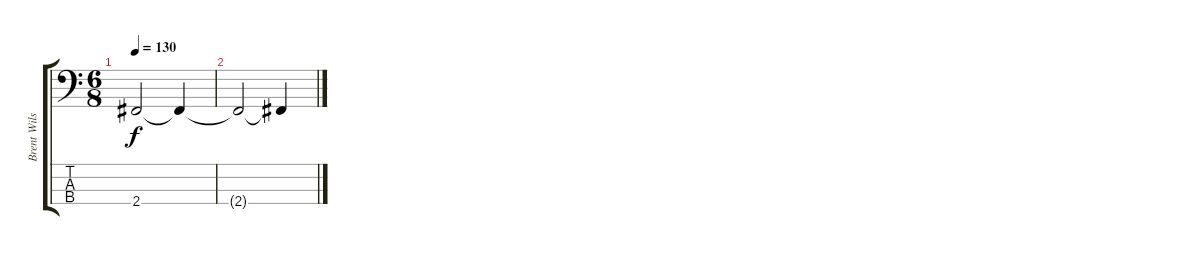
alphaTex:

\track ("Brent Wilson (Bass)" "Brent Wils") {instrument electricbasspick}
\staff {score tabs}
\tuning (G2 D2 A1 E1) {hide}
\ts (6 8)
\tempo 130
\clef f4
\ks c
2.4{t}.2{dy f} 2.4{t}.4 |
2.4{t}.2 2.4{t}.4
